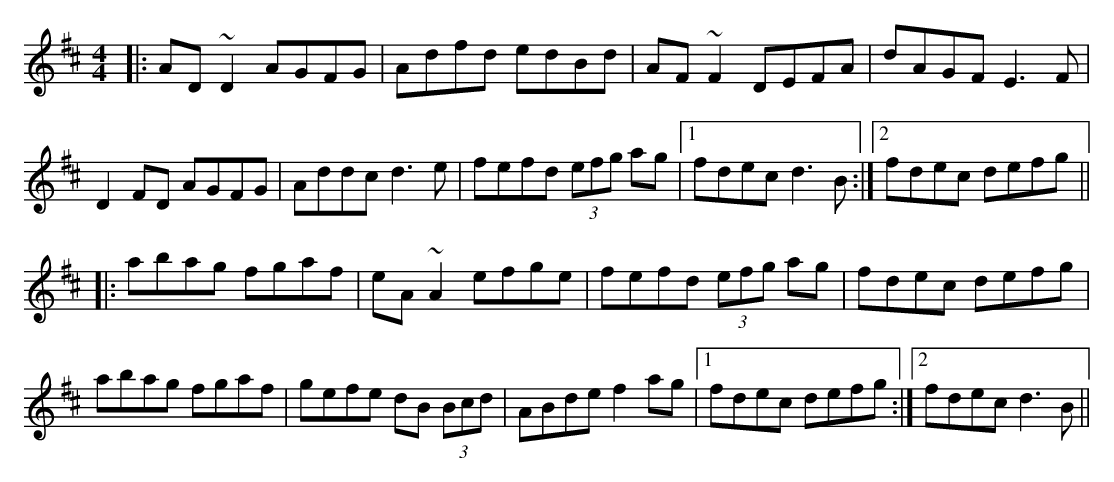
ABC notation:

X:1
M:4/4
K:D
|:AD ~D2 AGFG|Adfd edBd|AF ~F2 DEFA|dAGF E3 F|
D2 FD AGFG|Addc d3 e|fefd (3efg ag|1 fdec d3 B:|2 fdec defg||
|:abag fgaf|eA ~A2 efge|fefd (3efg ag|fdec defg|
abag fgaf|gefe dB (3Bcd|ABde f2 ag|1 fdec defg:|2 fdec d3 B||
